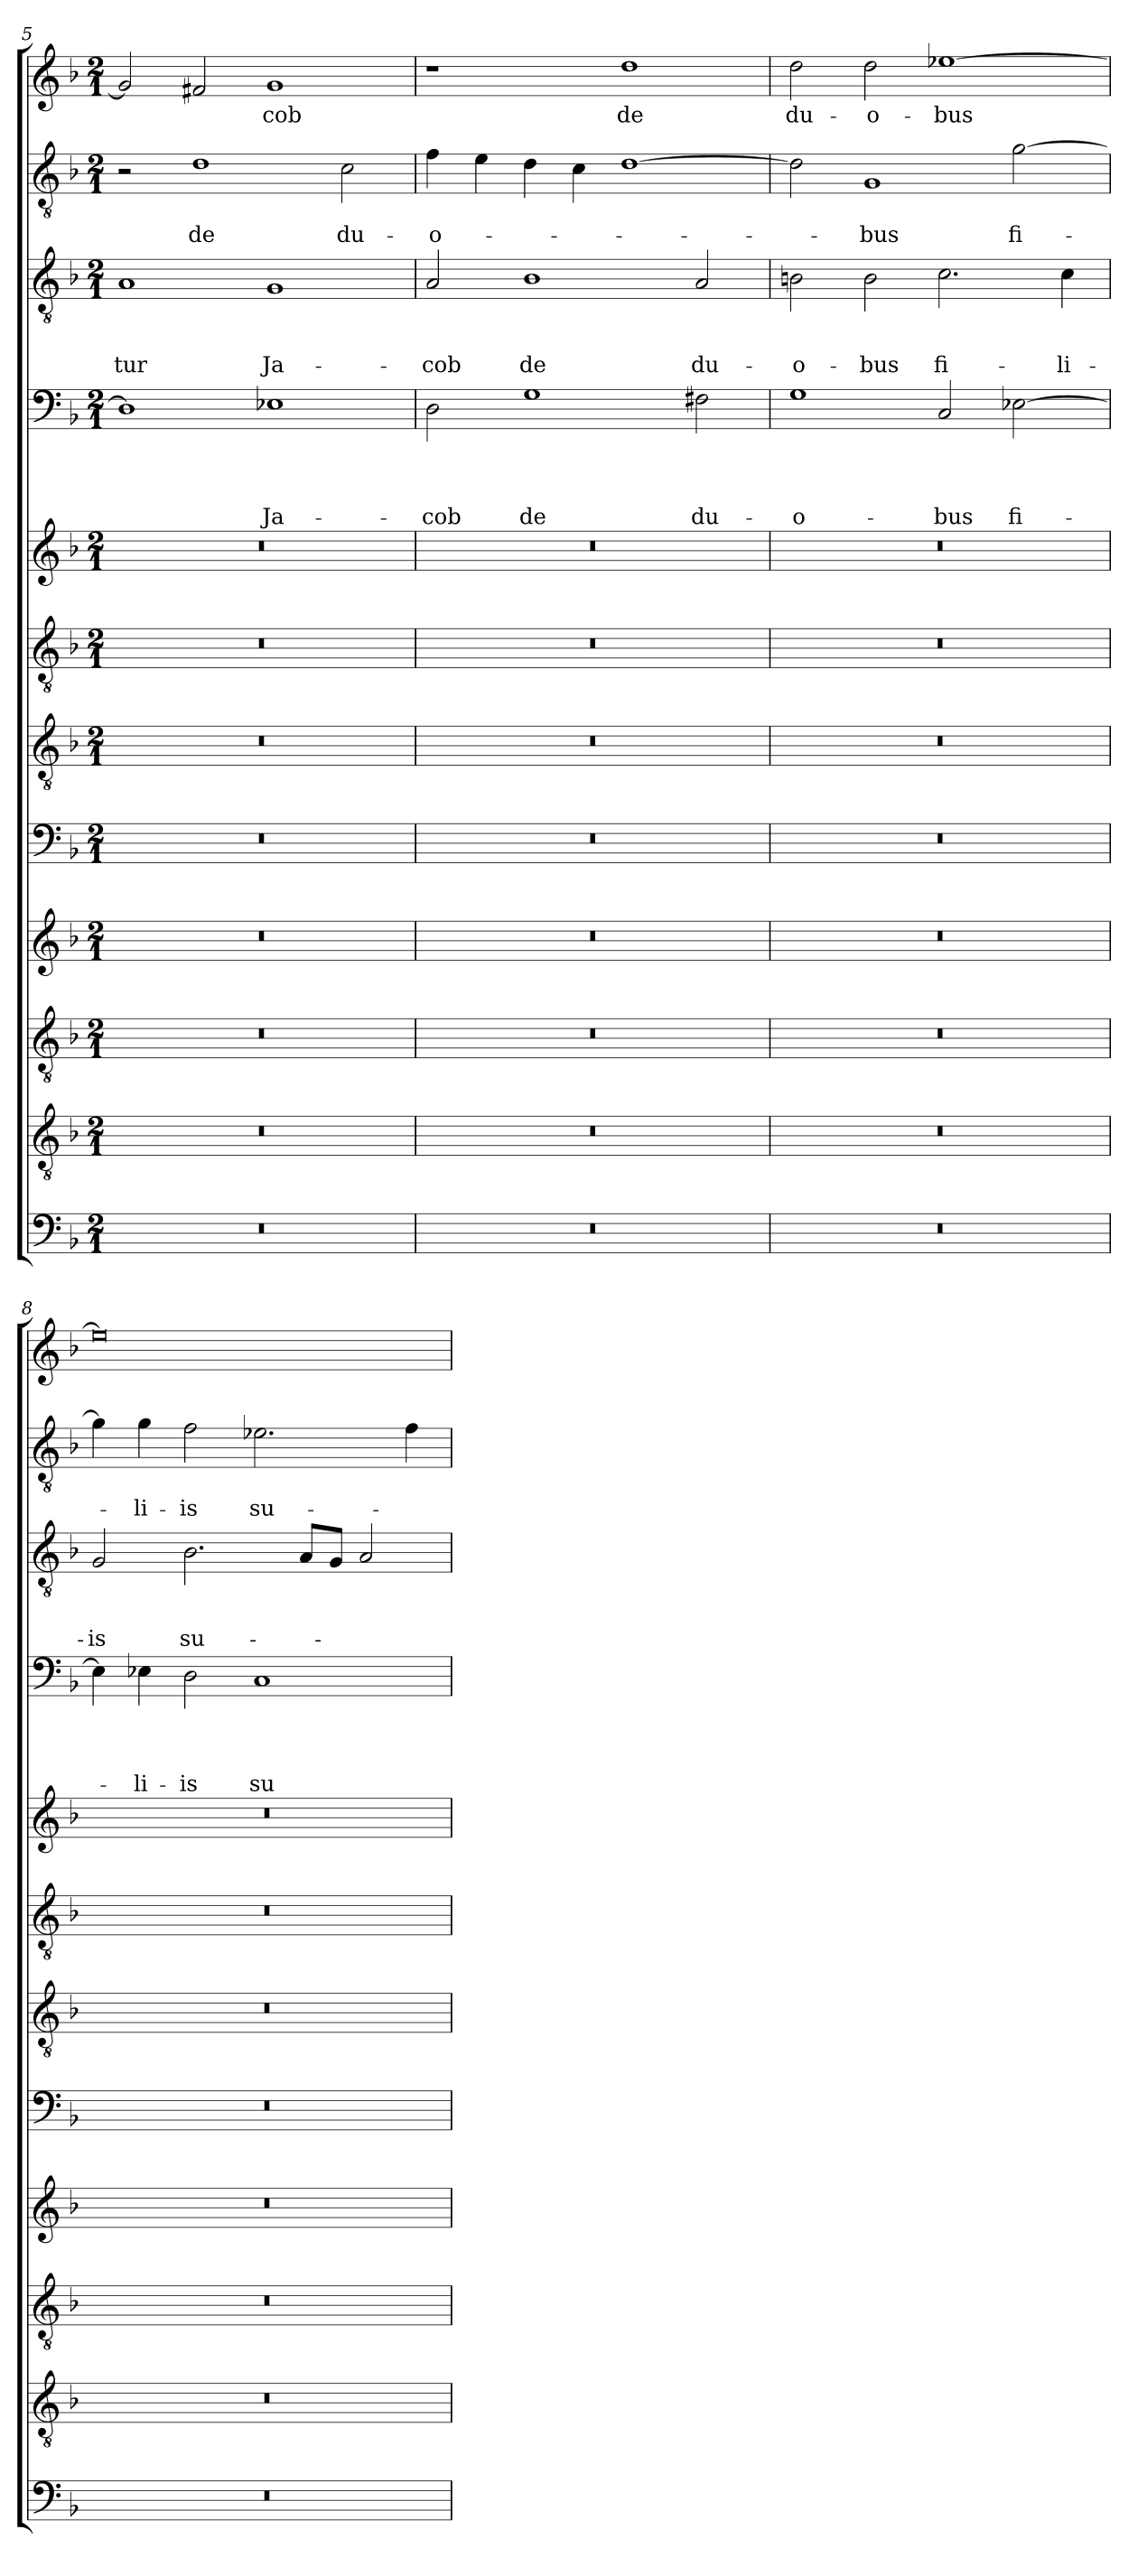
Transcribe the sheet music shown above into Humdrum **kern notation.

**kern	**kern	**kern	**kern	**kern	**kern	**kern	**kern	**kern	**text	**text	**text	**text	**kern	**text	**text	**text	**kern	**text	**text	**kern	**text
*part12	*part11	*part10	*part9	*part8	*part7	*part6	*part5	*part4	*part4	*part4	*part4	*part4	*part3	*part3	*part3	*part3	*part2	*part2	*part2	*part1	*part1
*staff12	*staff11	*staff10	*staff9	*staff8	*staff7	*staff6	*staff5	*staff4	*staff4	*staff4	*staff4	*staff4	*staff3	*staff3	*staff3	*staff3	*staff2	*staff2	*staff2	*staff1	*staff1
*clefF4	*clefGv2	*clefGv2	*clefG2	*clefF4	*clefGv2	*clefGv2	*clefG2	*clefF4	*	*	*	*	*clefGv2	*	*	*	*clefGv2	*	*	*clefG2	*
*k[b-]	*k[b-]	*k[b-]	*k[b-]	*k[b-]	*k[b-]	*k[b-]	*k[b-]	*k[b-]	*	*	*	*	*k[b-]	*	*	*	*k[b-]	*	*	*k[b-]	*
*F:	*F:	*F:	*F:	*F:	*F:	*F:	*F:	*F:	*	*	*	*	*F:	*	*	*	*F:	*	*	*F:	*
*M2/1	*M2/1	*M2/1	*M2/1	*M2/1	*M2/1	*M2/1	*M2/1	*M2/1	*	*	*	*	*M2/1	*	*	*	*M2/1	*	*	*M2/1	*
=5	=5	=5	=5	=5	=5	=5	=5	=5	=5	=5	=5	=5	=5	=5	=5	=5	=5	=5	=5	=5	=5
!	!	!	!	!	!	!	!	!	!	!	!	!	!	!	!	!LO:LY:b	!	!	!	!	!
0r	0r	0r	0r	0r	0r	0r	0r	1D]	.	.	.	.	1A	.	.	-tur	2r	.	.	2g/]	.
!	!	!	!	!	!	!	!	!	!	!	!	!	!	!	!	!	!	!	!LO:LY:b	!	!
.	.	.	.	.	.	.	.	.	.	.	.	.	.	.	.	.	1d	.	de	2f#X/	.
!	!	!	!	!	!	!	!	!	!	!	!	!LO:LY:b	!	!	!	!LO:LY:b	!	!	!	!	!LO:LY:b
.	.	.	.	.	.	.	.	1E-X	.	.	.	Ja-	1G	.	.	Ja-	.	.	.	1g	-cob
!	!	!	!	!	!	!	!	!	!	!	!	!	!	!	!	!	!	!	!LO:LY:b	!	!
.	.	.	.	.	.	.	.	.	.	.	.	.	.	.	.	.	2c\	.	du-	.	.
=6	=6	=6	=6	=6	=6	=6	=6	=6	=6	=6	=6	=6	=6	=6	=6	=6	=6	=6	=6	=6	=6
!	!	!	!	!	!	!	!	!	!	!	!	!LO:LY:b	!	!	!	!LO:LY:b	!	!	!LO:LY:b	!	!
0r	0r	0r	0r	0r	0r	0r	0r	2D\	.	.	.	-cob	2A/	.	.	-cob	4f\	.	-o-	1r	.
.	.	.	.	.	.	.	.	.	.	.	.	.	.	.	.	.	4e\	.	.	.	.
!	!	!	!	!	!	!	!	!	!	!	!	!LO:LY:b	!	!	!	!LO:LY:b	!	!	!	!	!
.	.	.	.	.	.	.	.	1G	.	.	.	de	1B-	.	.	de	4d\	.	.	.	.
.	.	.	.	.	.	.	.	.	.	.	.	.	.	.	.	.	4c\	.	.	.	.
!	!	!	!	!	!	!	!	!	!	!	!	!	!	!	!	!	!	!	!	!	!LO:LY:b
.	.	.	.	.	.	.	.	.	.	.	.	.	.	.	.	.	[1d	.	.	1dd	de
!	!	!	!	!	!	!	!	!	!	!	!	!LO:LY:b	!	!	!	!LO:LY:b	!	!	!	!	!
.	.	.	.	.	.	.	.	2F#X\	.	.	.	du-	2A/	.	.	du-	.	.	.	.	.
=7	=7	=7	=7	=7	=7	=7	=7	=7	=7	=7	=7	=7	=7	=7	=7	=7	=7	=7	=7	=7	=7
!	!	!	!	!	!	!	!	!	!	!	!	!LO:LY:b	!	!	!	!LO:LY:b	!	!	!	!	!LO:LY:b
0r	0r	0r	0r	0r	0r	0r	0r	1G	.	.	.	-o-	2Bn\	.	.	-o-	2d\]	.	.	2dd\	du-
!	!	!	!	!	!	!	!	!	!	!	!	!	!	!	!	!LO:LY:b	!	!	!LO:LY:b	!	!LO:LY:b
.	.	.	.	.	.	.	.	.	.	.	.	.	2B\	.	.	-bus	1G	.	-bus	2dd\	-o-
!	!	!	!	!	!	!	!	!	!	!	!	!LO:LY:b	!	!	!	!LO:LY:b	!	!	!	!	!LO:LY:b
.	.	.	.	.	.	.	.	2C/	.	.	.	-bus	2.c\	.	.	fi-	.	.	.	[1ee-X	-bus
!	!	!	!	!	!	!	!	!	!	!	!	!LO:LY:b	!	!	!	!	!	!	!LO:LY:b	!	!
.	.	.	.	.	.	.	.	[2E-X\	.	.	.	fi-	.	.	.	.	[2g\	.	fi-	.	.
!	!	!	!	!	!	!	!	!	!	!	!	!	!	!	!	!LO:LY:b	!	!	!	!	!
.	.	.	.	.	.	.	.	.	.	.	.	.	4c\	.	.	-li-	.	.	.	.	.
=8	=8	=8	=8	=8	=8	=8	=8	=8	=8	=8	=8	=8	=8	=8	=8	=8	=8	=8	=8	=8	=8
!	!	!	!	!	!	!	!	!	!	!	!	!	!	!	!	!LO:LY:b	!	!	!	!	!
0r	0r	0r	0r	0r	0r	0r	0r	4E-\]	.	.	.	.	2G/	.	.	-is	4g\]	.	.	0ee-]	.
!	!	!	!	!	!	!	!	!	!	!	!	!LO:LY:b	!	!	!	!	!	!	!LO:LY:b	!	!
.	.	.	.	.	.	.	.	4E-X\	.	.	.	-li-	.	.	.	.	4g\	.	-li-	.	.
!	!	!	!	!	!	!	!	!	!	!	!	!LO:LY:b	!	!	!	!LO:LY:b	!	!	!LO:LY:b	!	!
.	.	.	.	.	.	.	.	2D\	.	.	.	-is	2.B-\	.	.	su-	2f\	.	-is	.	.
!	!	!	!	!	!	!	!	!	!	!	!	!LO:LY:b	!	!	!	!	!	!	!LO:LY:b	!	!
.	.	.	.	.	.	.	.	1C	.	.	.	su-	.	.	.	.	2.e-X\	.	su-	.	.
.	.	.	.	.	.	.	.	.	.	.	.	.	8A/L	.	.	.	.	.	.	.	.
.	.	.	.	.	.	.	.	.	.	.	.	.	8G/J	.	.	.	.	.	.	.	.
.	.	.	.	.	.	.	.	.	.	.	.	.	2A/	.	.	.	.	.	.	.	.
.	.	.	.	.	.	.	.	.	.	.	.	.	.	.	.	.	4f\	.	.	.	.
=	=	=	=	=	=	=	=	=	=	=	=	=	=	=	=	=	=	=	=	=	=
*-	*-	*-	*-	*-	*-	*-	*-	*-	*-	*-	*-	*-	*-	*-	*-	*-	*-	*-	*-	*-	*-
